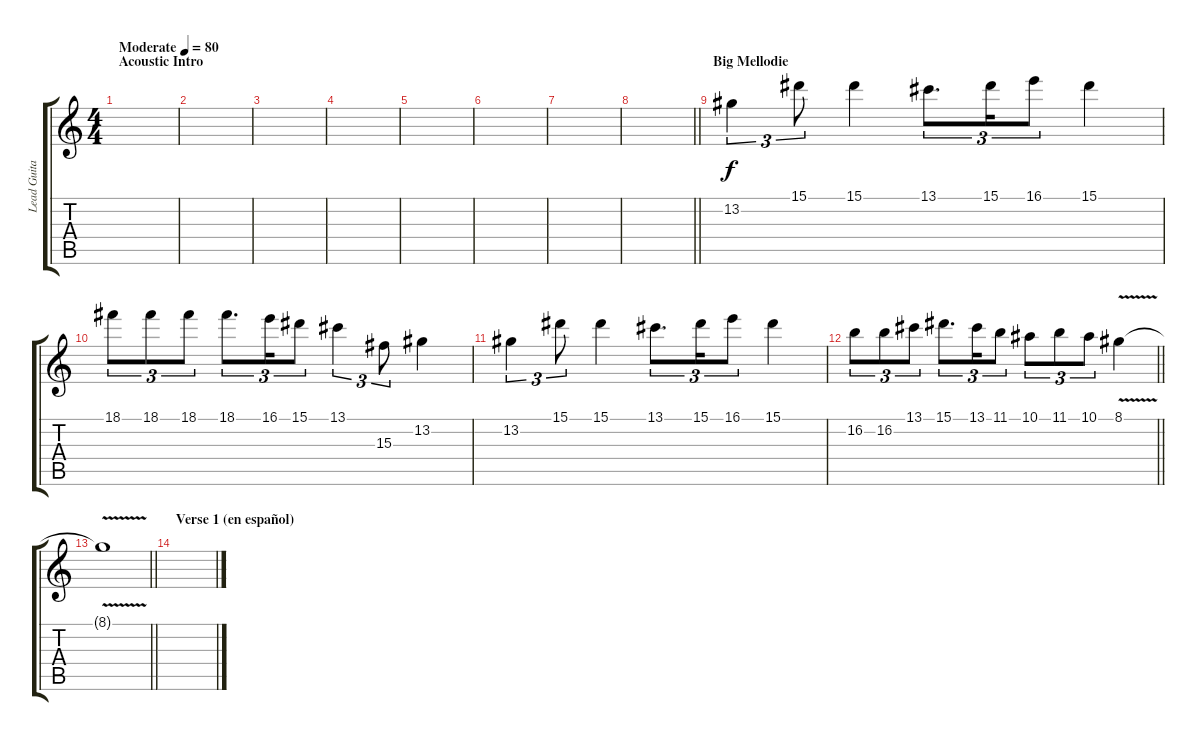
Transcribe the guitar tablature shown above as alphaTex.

\track ("Lead Guitar" "Lead Guita") {instrument overdrivenguitar}
\staff {score tabs}
\tuning (C4 G3 Eb3 Bb2 F2 C2) {hide}
\ts (4 4)
\section ("" "Acoustic Intro")
\tempo (80 "Moderate")
\clef g2
\ks c
|
|
|
|
|
|
|
\barLineRight lightlight
|
\section ("" "Big Mellodie")
13.2.4{tu (3 2)} 15.1.8{tu (3 2)} 15.1.4 13.1.8{d tu (3 2)} 15.1.16{tu (3 2)} 16.1.8{tu (3 2)} 15.1.4 |
18.1.8{tu (3 2)} 18.1.8{tu (3 2)} 18.1.8{tu (3 2)} 18.1.8{d tu (3 2)} 16.1.16{tu (3 2)} 15.1.8{tu (3 2)} 13.1.4{tu (3 2)} 15.3.8{tu (3 2)} 13.2.4 |
13.2.4{tu (3 2)} 15.1.8{tu (3 2)} 15.1.4 13.1.8{d tu (3 2)} 15.1.16{tu (3 2)} 16.1.8{tu (3 2)} 15.1.4 |
\barLineRight lightlight
16.2.8{tu (3 2)} 16.2.8{tu (3 2)} 13.1.8{tu (3 2)} 15.1.8{d tu (3 2)} 13.1.16{tu (3 2)} 11.1.8{tu (3 2)} 10.1.8{tu (3 2)} 11.1.8{tu (3 2)} 10.1.8{tu (3 2)} 8.1{v}.4 |
\barLineRight lightlight
8.1{t}.1 |
\section ("" "Verse 1 (en español)")
